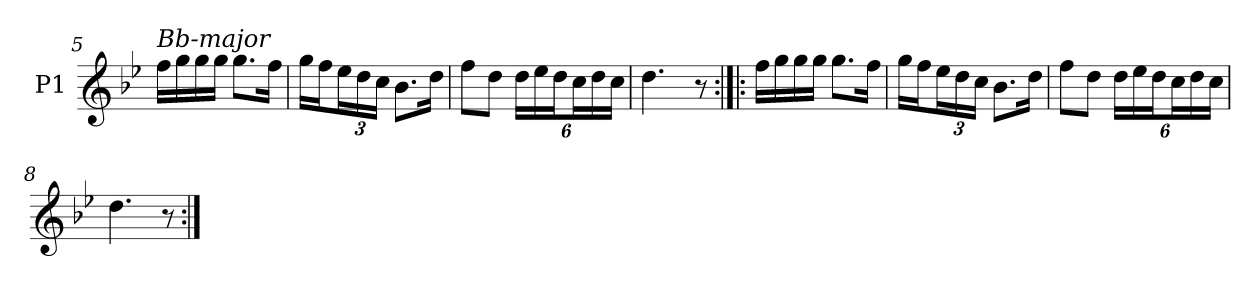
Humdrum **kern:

**kern
*part1
*staff1
*I"P1
*clefG2
*k[b-e-]
*B-:
=5
!LO:TX:a:i:t=Bb-major
16ffLL
16gg
16gg
16ggJJ
8.ggL
16ffJk
=6
16ggLL
16ffJ
24ee-L
24dd
24ccJJ
8.b-L
16ddJk
=7
8ffL
8ddJ
24ddLL
24ee-
24ddJ
24ccL
24dd
24ccJJ
=8
4.dd
8r
=5:|!|:
16ffLL
16gg
16gg
16ggJJ
8.ggL
16ffJk
=6
16ggLL
16ffJ
24ee-L
24dd
24ccJJ
8.b-L
16ddJk
=7
8ffL
8ddJ
24ddLL
24ee-
24ddJ
24ccL
24dd
24ccJJ
=8
4.dd
8r
=:|!
*-
